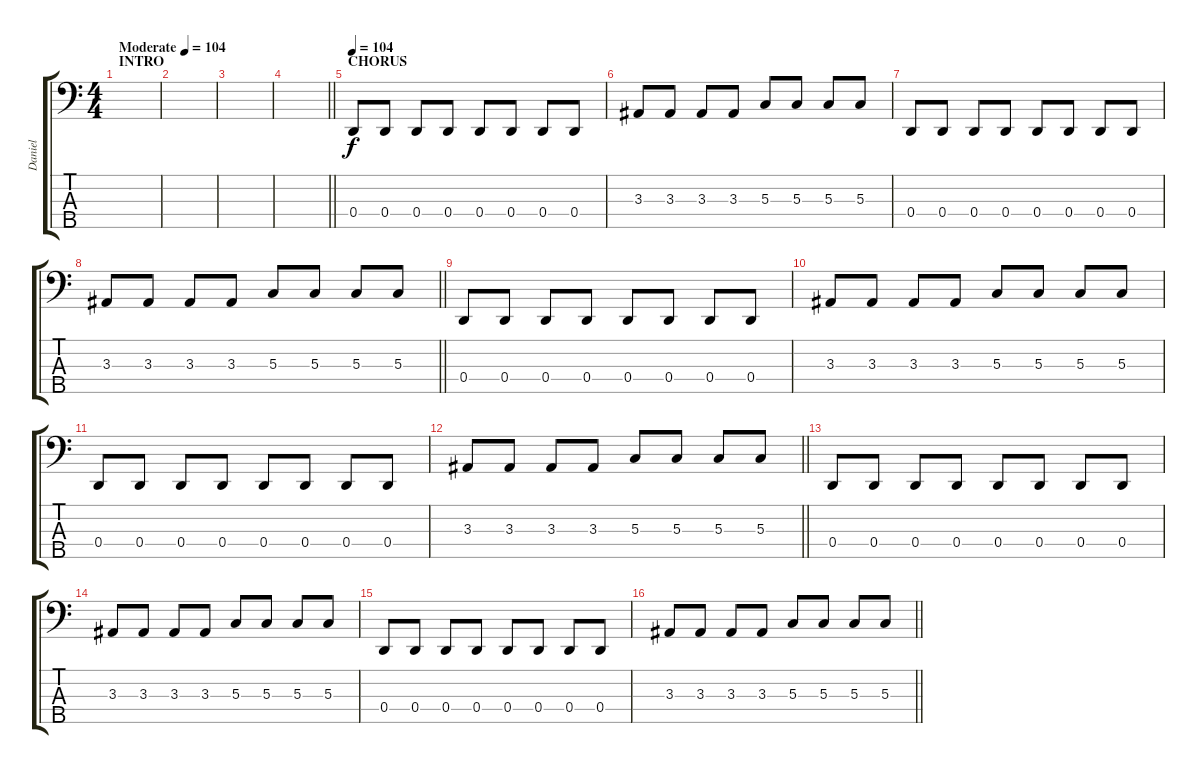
\track ("Daniel" "Daniel") {instrument electricbasspick}
\staff {score tabs}
\tuning (F2 C2 G1 D1 A0) {hide}
\ts (4 4)
\section ("" "INTRO")
\tempo (104 "Moderate")
\tempo 100
\tempo (104 "Moderate")
\clef f4
\ks c
|
|
|
\barLineRight lightlight
|
\section ("" "CHORUS")
\tempo 104
0.4.8 0.4.8 0.4.8 0.4.8 0.4.8 0.4.8 0.4.8 0.4.8 |
3.3.8 3.3.8 3.3.8 3.3.8 5.3.8 5.3.8 5.3.8 5.3.8 |
0.4.8 0.4.8 0.4.8 0.4.8 0.4.8 0.4.8 0.4.8 0.4.8 |
\barLineRight lightlight
3.3.8 3.3.8 3.3.8 3.3.8 5.3.8 5.3.8 5.3.8 5.3.8 |
0.4.8 0.4.8 0.4.8 0.4.8 0.4.8 0.4.8 0.4.8 0.4.8 |
3.3.8 3.3.8 3.3.8 3.3.8 5.3.8 5.3.8 5.3.8 5.3.8 |
0.4.8 0.4.8 0.4.8 0.4.8 0.4.8 0.4.8 0.4.8 0.4.8 |
\barLineRight lightlight
3.3.8 3.3.8 3.3.8 3.3.8 5.3.8 5.3.8 5.3.8 5.3.8 |
0.4.8 0.4.8 0.4.8 0.4.8 0.4.8 0.4.8 0.4.8 0.4.8 |
3.3.8 3.3.8 3.3.8 3.3.8 5.3.8 5.3.8 5.3.8 5.3.8 |
0.4.8 0.4.8 0.4.8 0.4.8 0.4.8 0.4.8 0.4.8 0.4.8 |
\barLineRight lightlight
3.3.8 3.3.8 3.3.8 3.3.8 5.3.8 5.3.8 5.3.8 5.3.8
